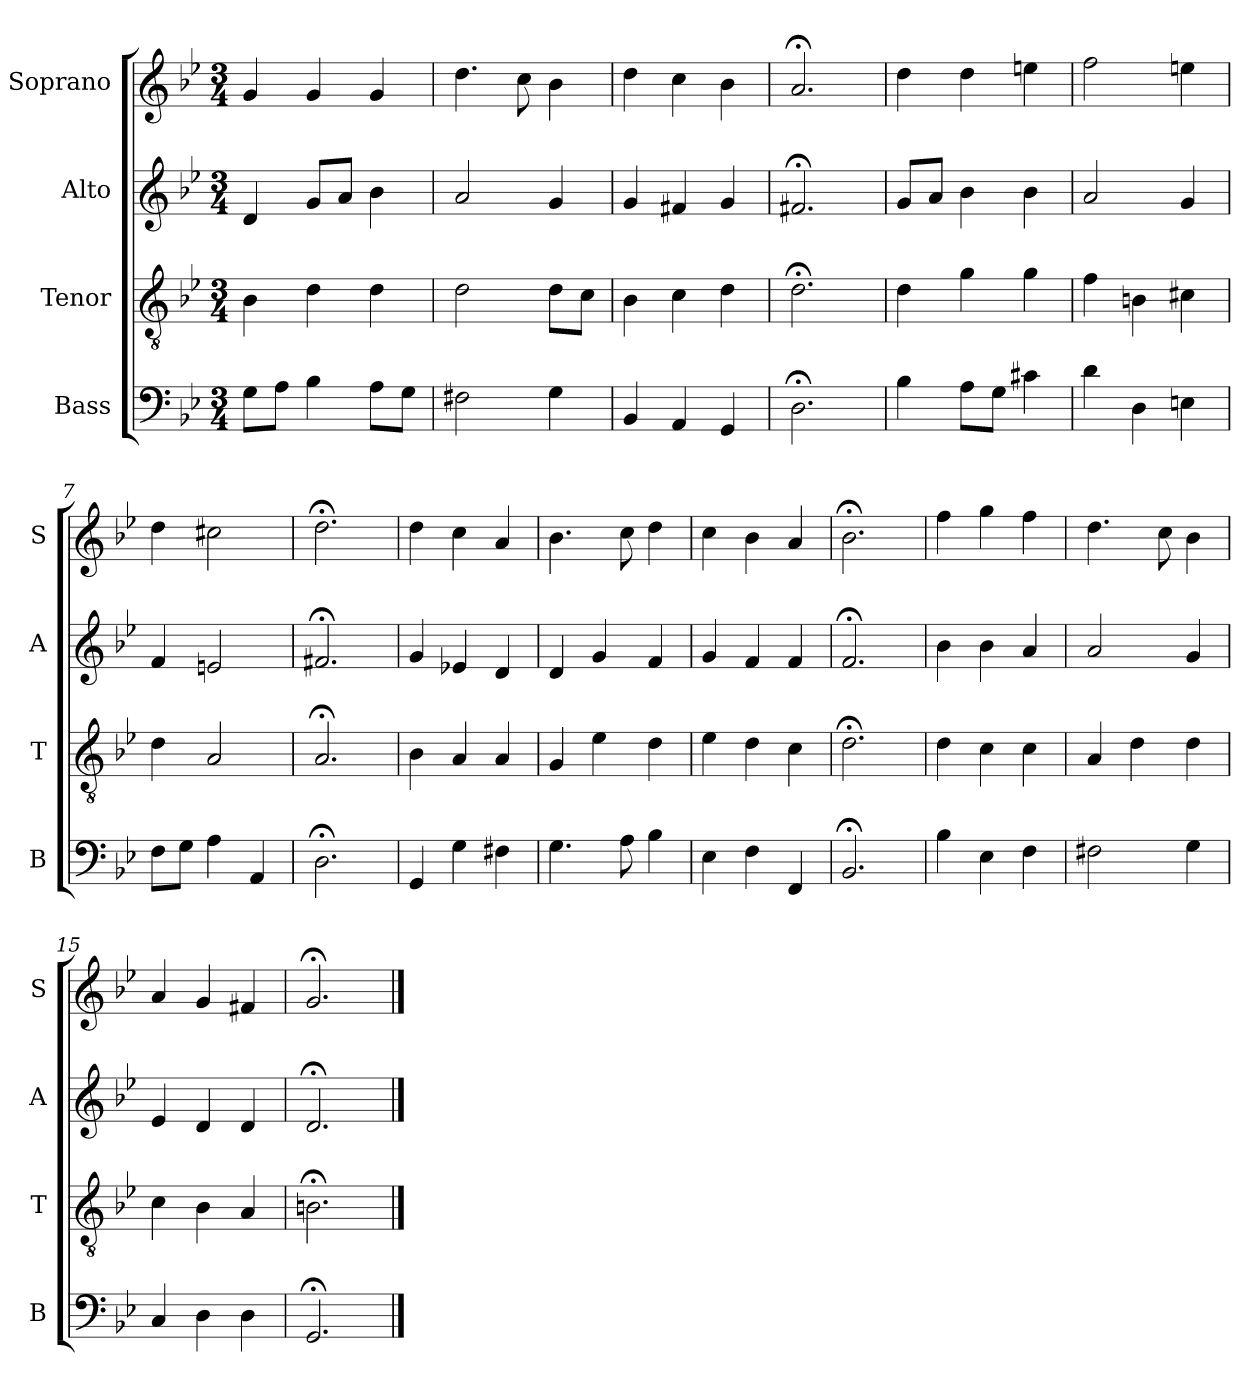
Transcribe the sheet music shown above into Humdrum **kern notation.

**kern	**kern	**kern	**kern
*part4	*part3	*part2	*part1
*staff4	*staff3	*staff2	*staff1
*I"Bass	*I"Tenor	*I"Alto	*I"Soprano
*I'B	*I'T	*I'A	*I'S
*clefF4	*clefGv2	*clefG2	*clefG2
*k[b-e-]	*k[b-e-]	*k[b-e-]	*k[b-e-]
*g:	*g:	*g:	*g:
*M3/4	*M3/4	*M3/4	*M3/4
*MM100	*MM100	*MM100	*MM100
=1	=1	=1	=1
8GL	4B-	4d	4g
8AJ	.	.	.
4B-	4d	8gL	4g
.	.	8aJ	.
8AL	4d	4b-	4g
8GJ	.	.	.
=2	=2	=2	=2
2F#X	2d	2a	4.dd
.	.	.	8cc
4G	8dL	4g	4b-
.	8cJ	.	.
=3	=3	=3	=3
4BB-	4B-	4g	4dd
4AA	4c	4f#X	4cc
4GG	4d	4g	4b-
=4	=4	=4	=4
2.D;<	2.d;<	2.f#X;<	2.a;<
=5	=5	=5	=5
4B-	4d	8gL	4dd
.	.	8aJ	.
8AL	4g	4b-	4dd
8GJ	.	.	.
4c#X	4g	4b-	4een
=6	=6	=6	=6
4d	4f	2a	2ff
4D	4Bn	.	.
4En	4c#X	4g	4een
=7	=7	=7	=7
8FL	4d	4f	4dd
8GJ	.	.	.
4A	2A	2en	2cc#X
4AA	.	.	.
=8	=8	=8	=8
2.D;<	2.A;<	2.f#X;<	2.dd;<
=9	=9	=9	=9
4GG	4B-	4g	4dd
4G	4A	4e-X	4cc
4F#X	4A	4d	4a
=10	=10	=10	=10
4.G	4G	4d	4.b-
.	4e-	4g	.
8A	.	.	8cc
4B-	4d	4f	4dd
=11	=11	=11	=11
4E-	4e-	4g	4cc
4F	4d	4f	4b-
4FF	4c	4f	4a
=12	=12	=12	=12
2.BB-;<	2.d;<	2.f;<	2.b-;<
=13	=13	=13	=13
4B-	4d	4b-	4ff
4E-	4c	4b-	4gg
4F	4c	4a	4ff
=14	=14	=14	=14
2F#X	4A	2a	4.dd
.	4d	.	.
.	.	.	8cc
4G	4d	4g	4b-
=15	=15	=15	=15
4C	4c	4e-	4a
4Di	4B-i	4di	4gi
4D	4A	4d	4f#X
=16	=16	=16	=16
2.GG;<	2.Bn;<	2.d;<	2.g;<
==	==	==	==
*-	*-	*-	*-
